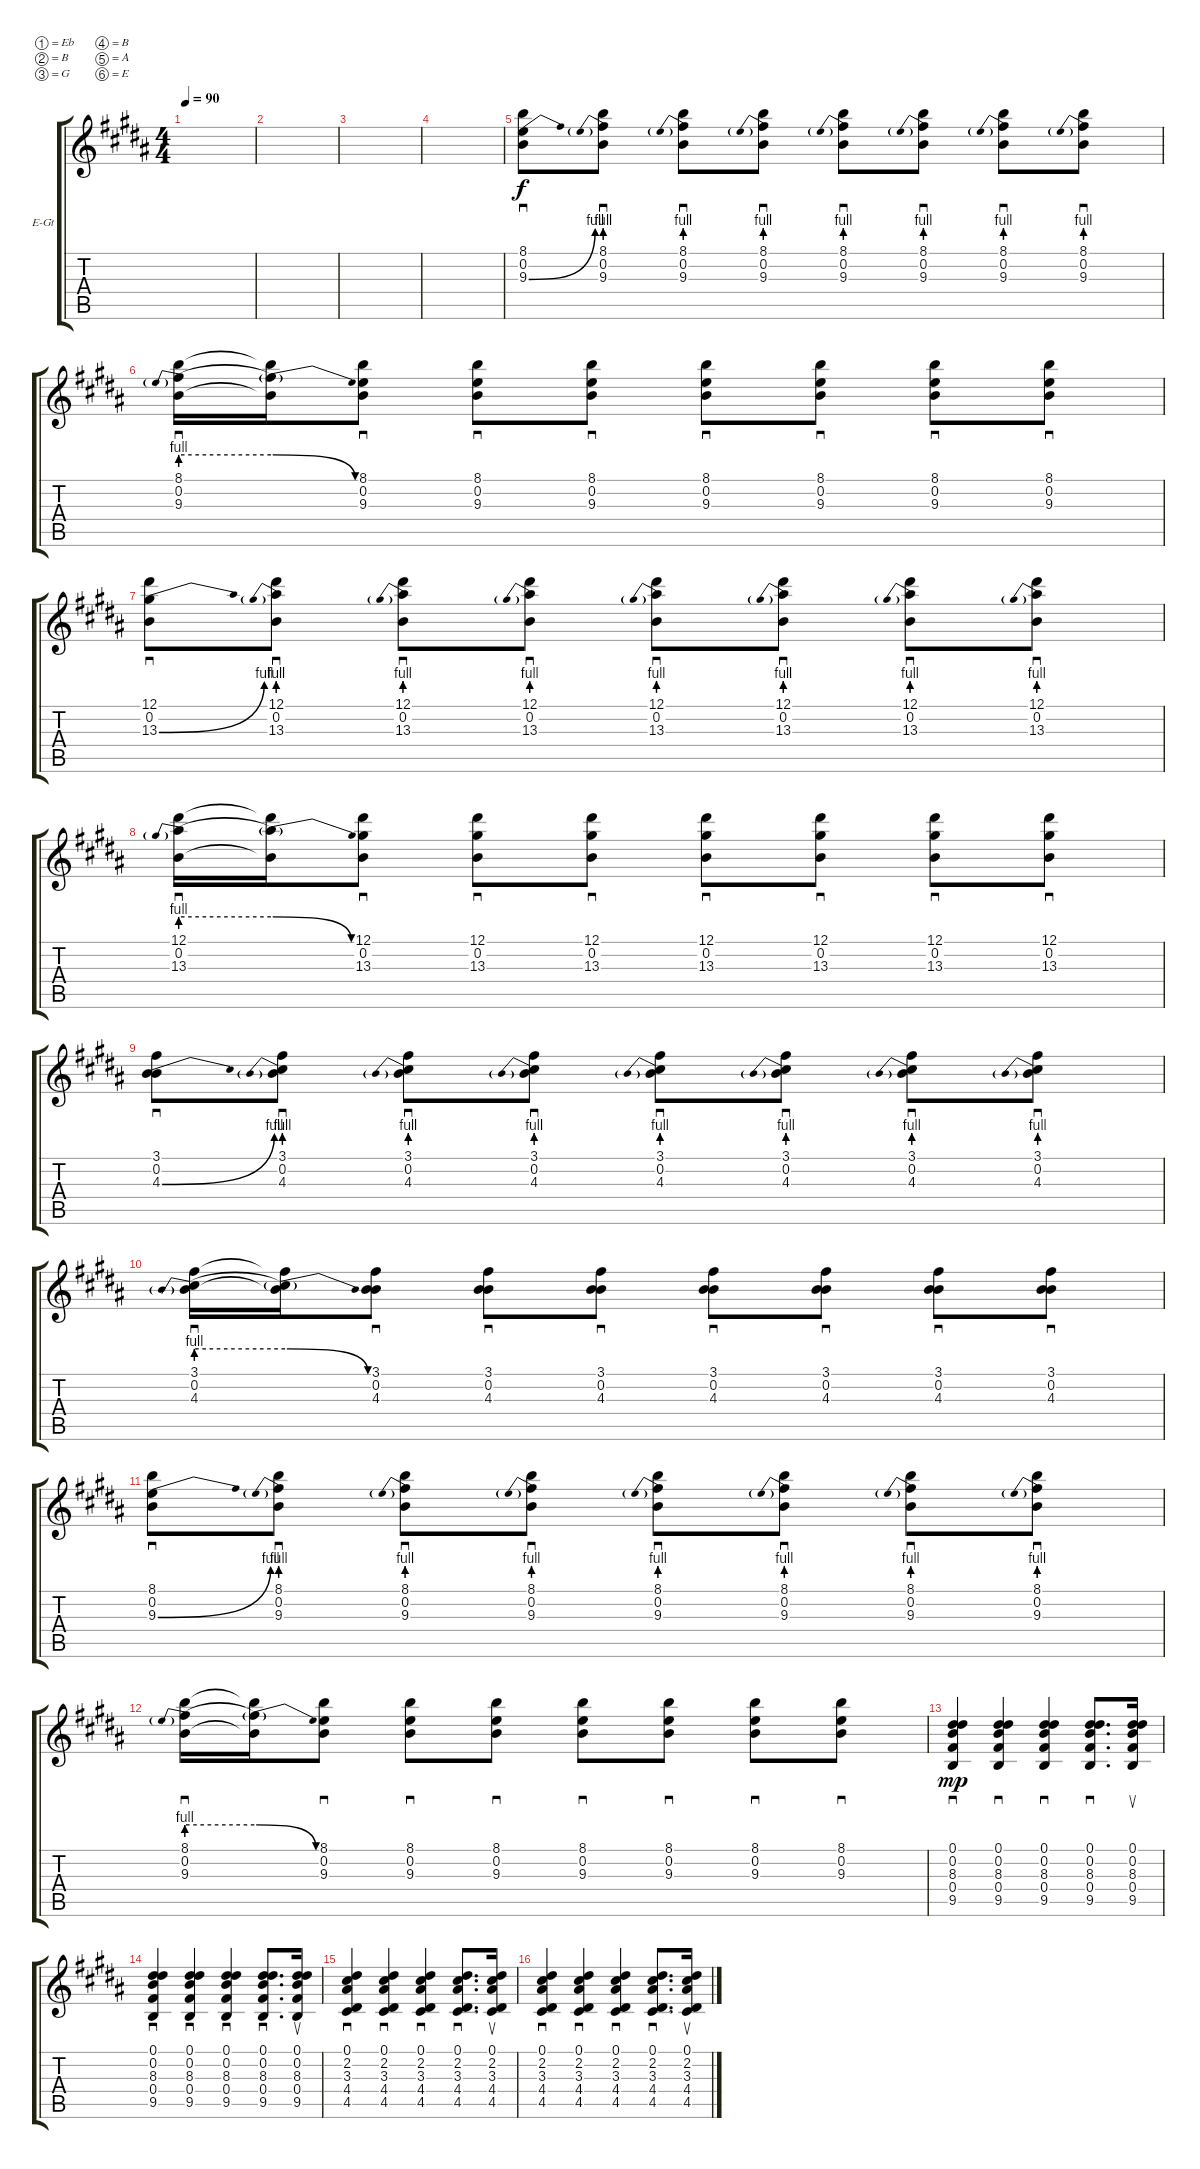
\defaultSystemsLayout 4
\bracketExtendMode groupsimilarinstruments
\firstSystemTrackNameOrientation horizontal
\otherSystemsTrackNameOrientation horizontal
\track ("Electric Guitar" "E-Gt") {instrument distortionguitar}
\staff {score tabs}
\tuning (Eb4 B3 G3 B2 A2 E2)
\ts (4 4)
\tempo 90
\clef g2
\ks b
|
|
|
|
(9.3{be (bend 0 0 15 4)} 0.2 8.1).8{sd} (9.3{be (prebend 0 4 60 4)} 0.2 8.1).8{sd} (9.3{be (prebend 0 4 60 4)} 0.2 8.1).8{sd} (9.3{be (prebend 0 4 60 4)} 0.2 8.1).8{sd} (9.3{be (prebend 0 4 60 4)} 0.2 8.1).8{sd} (9.3{be (prebend 0 4 60 4)} 0.2 8.1).8{sd} (9.3{be (prebend 0 4 60 4)} 0.2 8.1).8{sd} (9.3{be (prebend 0 4 60 4)} 0.2 8.1).8{sd} |
(9.3{be (prebend 0 4 60 4)} 0.2 8.1).16{sd} (9.3{be (release 0 4 15 0) t} 8.1{t} 0.2{t}).16 (9.3 0.2 8.1).8{sd} (9.3 0.2 8.1).8{sd} (9.3 0.2 8.1).8{sd} (9.3 0.2 8.1).8{sd} (9.3 0.2 8.1).8{sd} (9.3 0.2 8.1).8{sd} (9.3 0.2 8.1).8{sd} |
(13.3{be (bend 0 0 15 4)} 0.2 12.1).8{sd} (13.3{be (prebend 0 4 60 4)} 0.2 12.1).8{sd} (13.3{be (prebend 0 4 60 4)} 0.2 12.1).8{sd} (13.3{be (prebend 0 4 60 4)} 0.2 12.1).8{sd} (13.3{be (prebend 0 4 60 4)} 0.2 12.1).8{sd} (13.3{be (prebend 0 4 60 4)} 0.2 12.1).8{sd} (13.3{be (prebend 0 4 60 4)} 0.2 12.1).8{sd} (13.3{be (prebend 0 4 60 4)} 0.2 12.1).8{sd} |
(13.3{be (prebend 0 4 60 4)} 0.2 12.1).16{sd} (13.3{be (release 0 4 15 0) t} 12.1{t} 0.2{t}).16 (13.3 0.2 12.1).8{sd} (13.3 0.2 12.1).8{sd} (13.3 0.2 12.1).8{sd} (13.3 0.2 12.1).8{sd} (13.3 0.2 12.1).8{sd} (13.3 0.2 12.1).8{sd} (13.3 0.2 12.1).8{sd} |
(4.3{be (bend 0 0 15 4)} 0.2 3.1).8{sd} (4.3{be (prebend 0 4 60 4)} 0.2 3.1).8{sd} (4.3{be (prebend 0 4 60 4)} 0.2 3.1).8{sd} (4.3{be (prebend 0 4 60 4)} 0.2 3.1).8{sd} (4.3{be (prebend 0 4 60 4)} 0.2 3.1).8{sd} (4.3{be (prebend 0 4 60 4)} 0.2 3.1).8{sd} (4.3{be (prebend 0 4 60 4)} 0.2 3.1).8{sd} (4.3{be (prebend 0 4 60 4)} 0.2 3.1).8{sd} |
(4.3{be (prebend 0 4 60 4)} 0.2 3.1).16{sd} (4.3{be (release 0 4 15 0) t} 3.1{t} 0.2{t}).16 (4.3 0.2 3.1).8{sd} (4.3 0.2 3.1).8{sd} (4.3 0.2 3.1).8{sd} (4.3 0.2 3.1).8{sd} (4.3 0.2 3.1).8{sd} (4.3 0.2 3.1).8{sd} (4.3 0.2 3.1).8{sd} |
(9.3{be (bend 0 0 15 4)} 0.2 8.1).8{sd} (9.3{be (prebend 0 4 60 4)} 0.2 8.1).8{sd} (9.3{be (prebend 0 4 60 4)} 0.2 8.1).8{sd} (9.3{be (prebend 0 4 60 4)} 0.2 8.1).8{sd} (9.3{be (prebend 0 4 60 4)} 0.2 8.1).8{sd} (9.3{be (prebend 0 4 60 4)} 0.2 8.1).8{sd} (9.3{be (prebend 0 4 60 4)} 0.2 8.1).8{sd} (9.3{be (prebend 0 4 60 4)} 0.2 8.1).8{sd} |
(9.3{be (prebend 0 4 60 4)} 0.2 8.1).16{sd} (9.3{be (release 0 4 15 0) t} 8.1{t} 0.2{t}).16 (9.3 0.2 8.1).8{sd} (9.3 0.2 8.1).8{sd} (9.3 0.2 8.1).8{sd} (9.3 0.2 8.1).8{sd} (9.3 0.2 8.1).8{sd} (9.3 0.2 8.1).8{sd} (9.3 0.2 8.1).8{sd} |
(8.3 0.2 0.1 9.5 0.4).4{sd dy mp} (9.5 0.4 8.3 0.2 0.1).4{sd} (9.5 0.4 8.3 0.2 0.1).4{sd} (9.5 0.4 8.3 0.2 0.1).8{d sd} (9.5 0.4 8.3 0.2 0.1).16{su} |
(8.3 0.2 0.1 0.4 9.5).4{sd} (9.5 0.4 8.3 0.2 0.1).4{sd} (9.5 0.4 8.3 0.2 0.1).4{sd} (9.5 0.4 8.3 0.2 0.1).8{d sd} (9.5 0.4 8.3 0.2 0.1).16{su} |
(4.5 4.4 3.3 2.2 0.1).4{sd} (4.5 4.4 3.3 2.2 0.1).4{sd} (4.5 4.4 3.3 2.2 0.1).4{sd} (4.5 4.4 3.3 2.2 0.1).8{d sd} (4.5 4.4 3.3 2.2 0.1).16{su} |
(4.5 4.4 3.3 2.2 0.1).4{sd} (4.5 4.4 3.3 2.2 0.1).4{sd} (4.5 4.4 3.3 2.2 0.1).4{sd} (4.5 4.4 3.3 2.2 0.1).8{d sd} (4.5 4.4 3.3 2.2 0.1).16{su}
